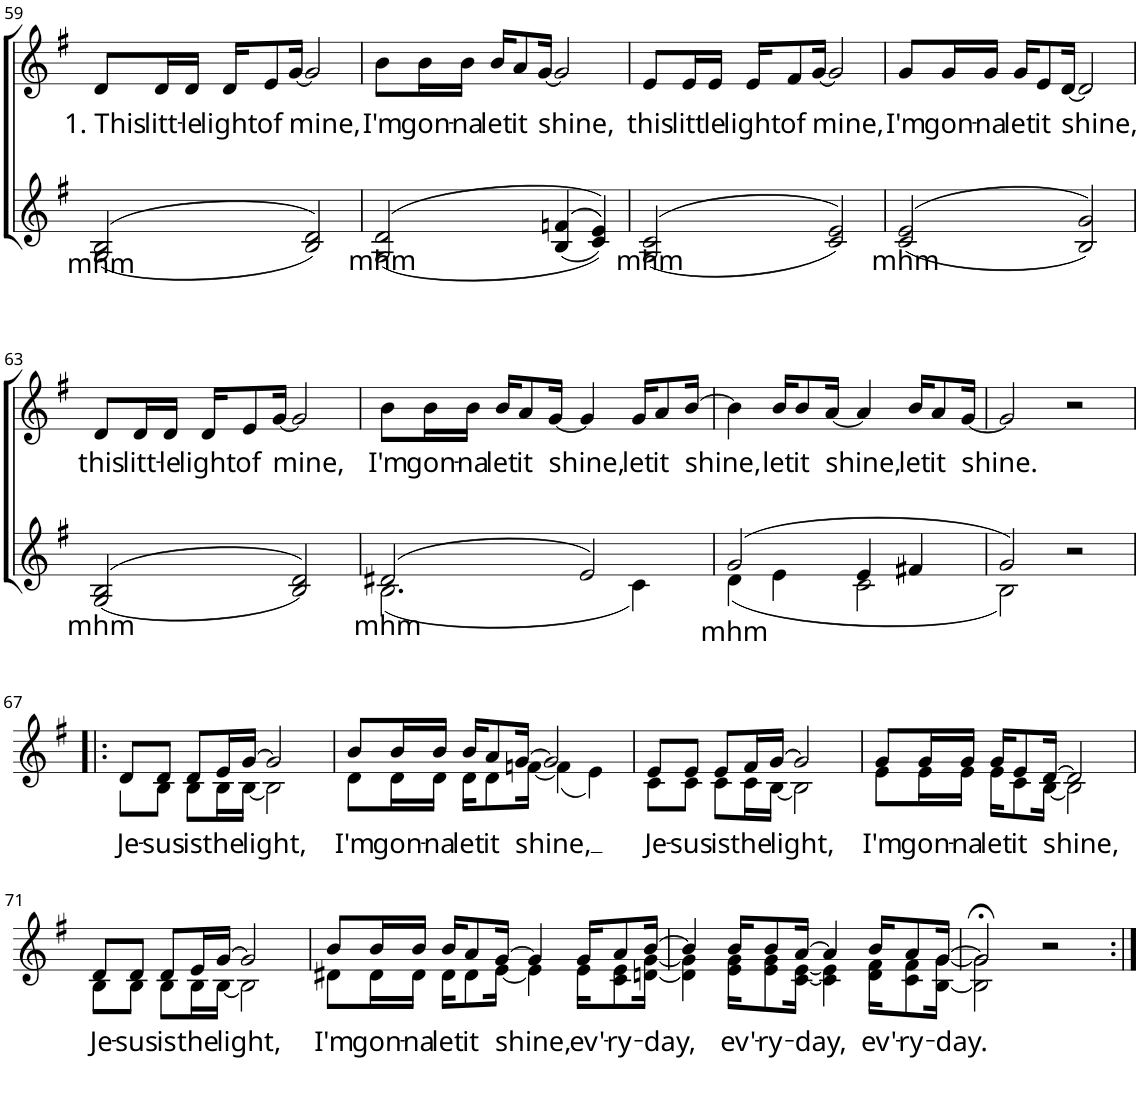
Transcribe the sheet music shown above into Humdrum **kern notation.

**kern	**text	**kern	**text
*part2	*part2	*part1	*part1
*staff2	*staff2	*staff1	*staff1
*I"Alto	*	*I"Soprano	*
*I'A	*	*	*
!!LO:PB:g=z
*clefG2	*	*clefG2	*
*k[f#]	*	*k[f#]	*
*M4/4	*	*M4/4	*
=59	=59	=59	=59
!	!LO:LY:b	!	!LO:LY:b
(>(2G/ 2B/	mhm	8d/L	1. This
!	!	!	!LO:LY:b
.	.	16d/L	litt-
!	!	!	!LO:LY:b
.	.	16d/JJ	-le
!	!	!	!LO:LY:b
.	.	16d/KL	light
!	!	!	!LO:LY:b
.	.	8e/	of
!	!	!	!LO:LY:b
.	.	[16g/Jk	mine,
2B/ 2d/))	.	2g/]	.
=60	=60	=60	=60
!	!LO:LY:b	!	!LO:LY:b
(>(2G/ 2d/	mhm	8b\L	I'm
!	!	!	!LO:LY:b
.	.	16b\L	gon-
!	!	!	!LO:LY:b
.	.	16b\JJ	-na
!	!	!	!LO:LY:b
.	.	16b/KL	let
!	!	!	!LO:LY:b
.	.	8a/	it
!	!	!	!LO:LY:b
.	.	[16g/Jk	shine,
(>(4B/ 4fn/	.	2g/]	.
4c/ 4e/))))	.	.	.
=61	=61	=61	=61
!	!LO:LY:b	!	!LO:LY:b
(>(2G/ 2c/	mhm	8e/L	this
!	!	!	!LO:LY:b
.	.	16e/L	litt
!	!	!	!LO:LY:b
.	.	16e/JJ	le
!	!	!	!LO:LY:b
.	.	16e/KL	light
!	!	!	!LO:LY:b
.	.	8f#/	of
!	!	!	!LO:LY:b
.	.	[16g/Jk	mine,
2c/ 2e/))	.	2g/]	.
=62	=62	=62	=62
!	!LO:LY:b	!	!LO:LY:b
(>(2c/ 2e/	mhm	8g/L	I'm
!	!	!	!LO:LY:b
.	.	16g/L	gon-
!	!	!	!LO:LY:b
.	.	16g/JJ	-na
!	!	!	!LO:LY:b
.	.	16g/KL	let
!	!	!	!LO:LY:b
.	.	8e/	it
!	!	!	!LO:LY:b
.	.	[16d/Jk	shine,
2B/ 2g/))	.	2d/]	.
!!LO:LB:g=z
=63	=63	=63	=63
!	!LO:LY:b	!	!LO:LY:b
(>(2G/ 2B/	mhm	8d/L	this
!	!	!	!LO:LY:b
.	.	16d/L	litt-
!	!	!	!LO:LY:b
.	.	16d/JJ	-le
!	!	!	!LO:LY:b
.	.	16d/KL	light
!	!	!	!LO:LY:b
.	.	8e/	of
!	!	!	!LO:LY:b
.	.	[16g/Jk	mine,
2B/ 2d/))	.	2g/]	.
=64	=64	=64	=64
*^	*	*	*
!	!	!LO:LY:b	!	!LO:LY:b
(2d#X/	(2.B\	mhm	8b\L	I'm
!	!	!	!	!LO:LY:b
.	.	.	16b\L	gon-
!	!	!	!	!LO:LY:b
.	.	.	16b\JJ	-na
!	!	!	!	!LO:LY:b
.	.	.	16b/KL	let
!	!	!	!	!LO:LY:b
.	.	.	8a/	it
!	!	!	!	!LO:LY:b
.	.	.	[16g/Jk	shine,
2e/)	.	.	4g/]	.
!	!	!	!	!LO:LY:b
.	4c\)	.	16g/KL	let
!	!	!	!	!LO:LY:b
.	.	.	8a/	it
!	!	!	!	!LO:LY:b
.	.	.	[16b/Jk	shine,
=65	=65	=65	=65	=65
!	!	!LO:LY:b	!	!
(2g/	(4d\	mhm	4b\]	.
!	!	!	!	!LO:LY:b
.	4e\	.	16b/KL	let
!	!	!	!	!LO:LY:b
.	.	.	8b/	it
!	!	!	!	!LO:LY:b
.	.	.	[16a/Jk	shine,
4e/	2c\	.	4a/]	.
!	!	!	!	!LO:LY:b
4f#X/	.	.	16b/KL	let
!	!	!	!	!LO:LY:b
.	.	.	8a/	it
!	!	!	!	!LO:LY:b
.	.	.	[16g/Jk	shine.
=66	=66	=66	=66	=66
2g/)	2B\)	.	2g/]	.
2r	2ryy	.	2r	.
!!LO:LB:g=z
=67!|:	=67!|:	=67!|:	=67!|:	=67!|:
*	*	*	*^	*
!	!	!	!	!	!LO:LY:b
*v	*v	*	*	*	*
1r	.	8d/L	8B\L	Je-
!	!	!	!	!LO:LY:b
.	.	8d/J	8B\J	-sus
!	!	!	!	!LO:LY:b
.	.	8d/L	8B\L	is
!	!	!	!	!LO:LY:b
.	.	16e/L	16B\L	the
!	!	!	!	!LO:LY:b
.	.	[16g/JJ	[16B\JJ	light,
.	.	2g/]	2B\]	.
=68	=68	=68	=68	=68
!	!	!	!	!LO:LY:b
1r	.	8b/L	8d\L	I'm
!	!	!	!	!LO:LY:b
.	.	16b/L	16d\L	gon-
!	!	!	!	!LO:LY:b
.	.	16b/JJ	16d\JJ	-na
!	!	!	!	!LO:LY:b
.	.	16b/KL	16d\KL	let
!	!	!	!	!LO:LY:b
.	.	8a/	8d\	it
!	!	!	!	!LO:LY:b
.	.	[16g/Jk	[16fn\Jk	shine,
.	.	2g/]	(4f\]	.
.	.	.	4e\)	.
=69	=69	=69	=69	=69
!	!	!	!	!LO:LY:b
1r	.	8e/L	8c\L	Je-
!	!	!	!	!LO:LY:b
.	.	8e/J	8c\J	-sus
!	!	!	!	!LO:LY:b
.	.	8e/L	8c\L	is
!	!	!	!	!LO:LY:b
.	.	16f#/L	16c\L	the
!	!	!	!	!LO:LY:b
.	.	[16g/JJ	[16B\JJ	light,
.	.	2g/]	2B\]	.
=70	=70	=70	=70	=70
!	!	!	!	!LO:LY:b
1r	.	8g/L	8e\L	I'm
!	!	!	!	!LO:LY:b
.	.	16g/L	16e\L	gon-
!	!	!	!	!LO:LY:b
.	.	16g/JJ	16e\JJ	-na
!	!	!	!	!LO:LY:b
.	.	16g/KL	16e\KL	let
!	!	!	!	!LO:LY:b
.	.	8e/	8c\	it
!	!	!	!	!LO:LY:b
.	.	[16d/Jk	[16B\Jk	shine,
.	.	2d/]	2B\]	.
!!LO:LB:g=z	!!
=71	=71	=71	=71	=71
!	!	!	!	!LO:LY:b
1r	.	8d/L	8B\L	Je-
!	!	!	!	!LO:LY:b
.	.	8d/J	8B\J	-sus
!	!	!	!	!LO:LY:b
.	.	8d/L	8B\L	is
!	!	!	!	!LO:LY:b
.	.	16e/L	16B\L	the
!	!	!	!	!LO:LY:b
.	.	[16g/JJ	[16B\JJ	light,
.	.	2g/]	2B\]	.
=72	=72	=72	=72	=72
!	!	!	!	!LO:LY:b
1r	.	8b/L	8d#X\L	I'm
!	!	!	!	!LO:LY:b
.	.	16b/L	16d#\L	gon-
!	!	!	!	!LO:LY:b
.	.	16b/JJ	16d#\JJ	-na
!	!	!	!	!LO:LY:b
.	.	16b/KL	16d#\KL	let
!	!	!	!	!LO:LY:b
.	.	8a/	8d#\	it
!	!	!	!	!LO:LY:b
.	.	[16g/Jk	[16e\Jk	shine,
.	.	4g/]	4e\]	.
!	!	!	!	!LO:LY:b
.	.	16g/KL	16e\KL	ev'-
!	!	!	!	!LO:LY:b
.	.	8a/	8c\ 8e\	-ry-
!	!	!	!	!LO:LY:b
.	.	[16b/Jk	[16dn\ [16g\Jk	-day,
=73	=73	=73	=73	=73
1r	.	4b/]	4d\] 4g\]	.
!	!	!	!	!LO:LY:b
.	.	16b/KL	16e\ 16g\KL	ev'-
!	!	!	!	!LO:LY:b
.	.	8b/	8e\ 8g\	-ry-
!	!	!	!	!LO:LY:b
.	.	[16a/Jk	[16c\ [16e\Jk	-day,
.	.	4a/]	4c\] 4e\]	.
!	!	!	!	!LO:LY:b
.	.	16b/KL	16d\ 16f#\KL	ev'-
!	!	!	!	!LO:LY:b
.	.	8a/	8c\ 8f#\	-ry-
!	!	!	!	!LO:LY:b
.	.	[16g/Jk	[16B\ [16g\Jk	-day.
=74	=74	=74	=74	=74
1r	.	2g/]	2B\];< 2g\];<	.
.	.	2r	2ryy	.
*	*	*v	*v	*
=:|!	=:|!	=:|!	=:|!
*-	*-	*-	*-
